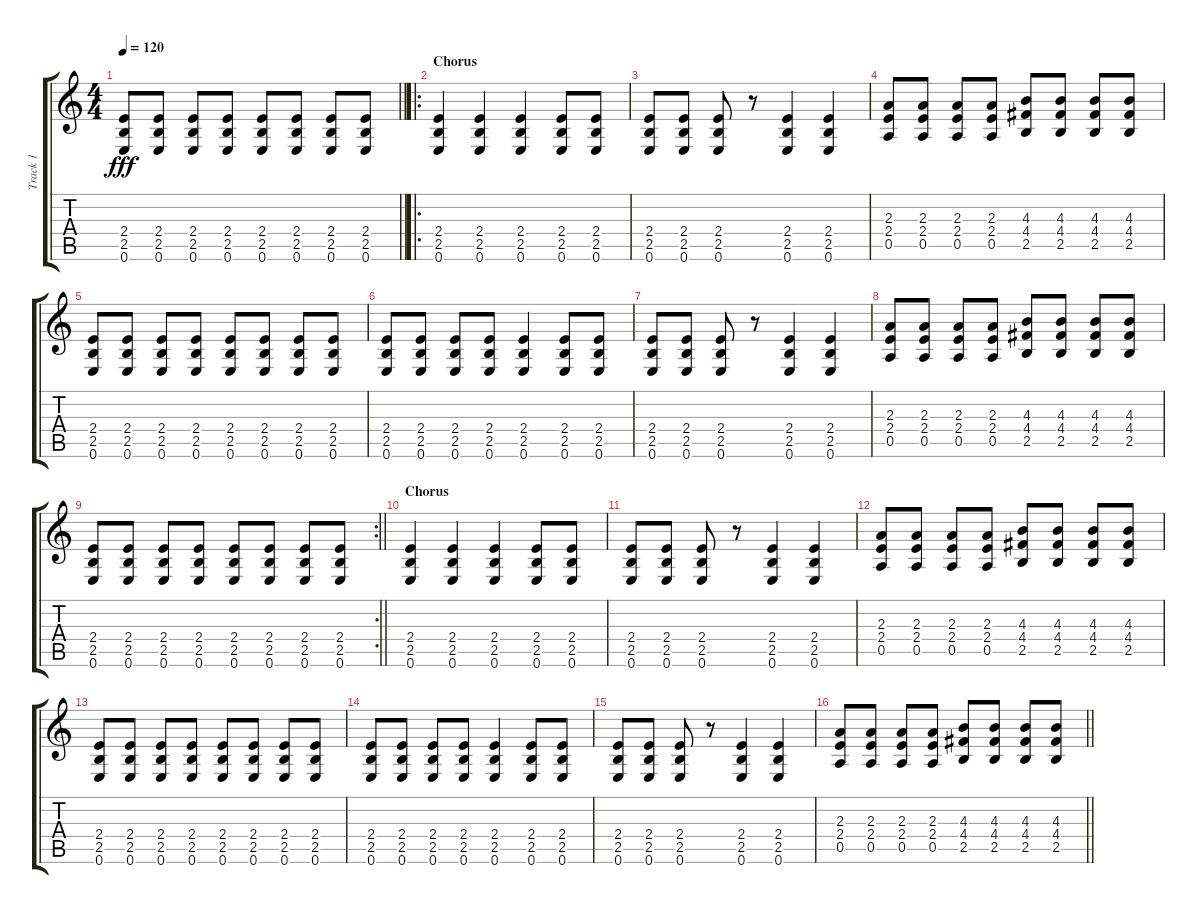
\track ("Track 1" "Track 1") {instrument electricguitarclean}
\staff {score tabs}
\tuning (E4 B3 G3 D3 A2 E2) {hide}
\ts (4 4)
\tempo 120
\clef g2
\barLineRight lightlight
\ks c
(2.4 2.5 0.6).8{dy fff} (2.4 2.5 0.6).8 (2.4 2.5 0.6).8 (2.4 2.5 0.6).8 (2.4 2.5 0.6).8 (2.4 2.5 0.6).8 (2.4 2.5 0.6).8 (2.4 2.5 0.6).8 |
\ro
\section ("" "Chorus")
(2.4 2.5 0.6).4 (2.4 2.5 0.6).4 (2.4 2.5 0.6).4 (2.4 2.5 0.6).8 (2.4 2.5 0.6).8 |
(2.4 2.5 0.6).8 (2.4 2.5 0.6).8 (2.4 2.5 0.6).8 r.8 (2.4 2.5 0.6).4 (2.4 2.5 0.6).4 |
(2.3 2.4 0.5).8 (2.3 2.4 0.5).8 (2.3 2.4 0.5).8 (2.3 2.4 0.5).8 (4.3 4.4 2.5).8 (4.3 4.4 2.5).8 (4.3 4.4 2.5).8 (4.3 4.4 2.5).8 |
(2.4 2.5 0.6).8 (2.4 2.5 0.6).8 (2.4 2.5 0.6).8 (2.4 2.5 0.6).8 (2.4 2.5 0.6).8 (2.4 2.5 0.6).8 (2.4 2.5 0.6).8 (2.4 2.5 0.6).8 |
(2.4 2.5 0.6).8 (2.4 2.5 0.6).8 (2.4 2.5 0.6).8 (2.4 2.5 0.6).8 (2.4 2.5 0.6).4 (2.4 2.5 0.6).8 (2.4 2.5 0.6).8 |
(2.4 2.5 0.6).8 (2.4 2.5 0.6).8 (2.4 2.5 0.6).8 r.8 (2.4 2.5 0.6).4 (2.4 2.5 0.6).4 |
(2.3 2.4 0.5).8 (2.3 2.4 0.5).8 (2.3 2.4 0.5).8 (2.3 2.4 0.5).8 (4.3 4.4 2.5).8 (4.3 4.4 2.5).8 (4.3 4.4 2.5).8 (4.3 4.4 2.5).8 |
\rc 2
\barLineRight lightlight
(2.4 2.5 0.6).8 (2.4 2.5 0.6).8 (2.4 2.5 0.6).8 (2.4 2.5 0.6).8 (2.4 2.5 0.6).8 (2.4 2.5 0.6).8 (2.4 2.5 0.6).8 (2.4 2.5 0.6).8 |
\section ("" "Chorus")
(2.4 2.5 0.6).4 (2.4 2.5 0.6).4 (2.4 2.5 0.6).4 (2.4 2.5 0.6).8 (2.4 2.5 0.6).8 |
(2.4 2.5 0.6).8 (2.4 2.5 0.6).8 (2.4 2.5 0.6).8 r.8 (2.4 2.5 0.6).4 (2.4 2.5 0.6).4 |
(2.3 2.4 0.5).8 (2.3 2.4 0.5).8 (2.3 2.4 0.5).8 (2.3 2.4 0.5).8 (4.3 4.4 2.5).8 (4.3 4.4 2.5).8 (4.3 4.4 2.5).8 (4.3 4.4 2.5).8 |
(2.4 2.5 0.6).8 (2.4 2.5 0.6).8 (2.4 2.5 0.6).8 (2.4 2.5 0.6).8 (2.4 2.5 0.6).8 (2.4 2.5 0.6).8 (2.4 2.5 0.6).8 (2.4 2.5 0.6).8 |
(2.4 2.5 0.6).8 (2.4 2.5 0.6).8 (2.4 2.5 0.6).8 (2.4 2.5 0.6).8 (2.4 2.5 0.6).4 (2.4 2.5 0.6).8 (2.4 2.5 0.6).8 |
(2.4 2.5 0.6).8 (2.4 2.5 0.6).8 (2.4 2.5 0.6).8 r.8 (2.4 2.5 0.6).4 (2.4 2.5 0.6).4 |
\barLineRight lightlight
(2.3 2.4 0.5).8 (2.3 2.4 0.5).8 (2.3 2.4 0.5).8 (2.3 2.4 0.5).8 (4.3 4.4 2.5).8 (4.3 4.4 2.5).8 (4.3 4.4 2.5).8 (4.3 4.4 2.5).8
